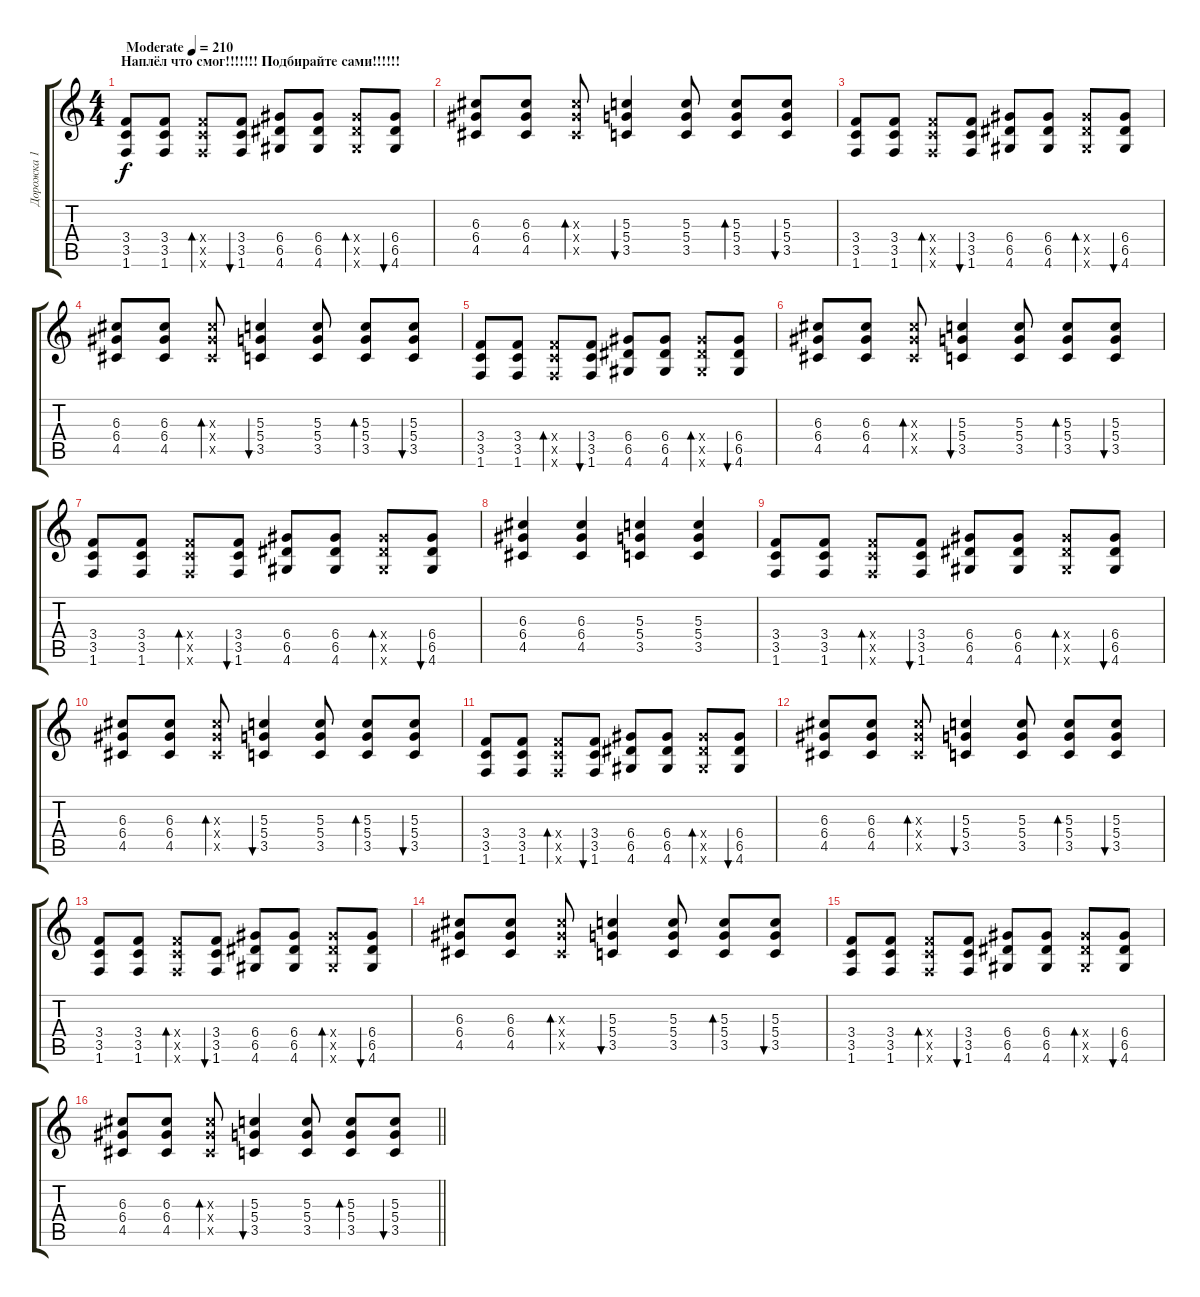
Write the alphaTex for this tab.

\track ("Дорожка 1" "Дорожка 1") {instrument distortionguitar}
\staff {score tabs}
\tuning (E4 B3 G3 D3 A2 E2) {hide}
\ts (4 4)
\section ("" "Наплёл что смог!!!!!!! Подбирайте сами!!!!!!")
\tempo (210 "Moderate")
\clef g2
\ks c
(3.4 3.5 1.6).8{dy f instrument distortionguitar} (3.4 3.5 1.6).8 (3.4{x} 3.5{x} 1.6{x}).8{bd 60} (3.4 3.5 1.6).8{bu 60} (6.4 6.5 4.6).8 (6.4 6.5 4.6).8 (6.4{x} 6.5{x} 4.6{x}).8{bd 60} (6.4 6.5 4.6).8{bu 60} |
(6.3 6.4 4.5).8 (6.3 6.4 4.5).8 (6.3{x} 6.4{x} 4.5{x}).8{bd 60} (5.3 5.4 3.5).4{bu 60} (5.3 5.4 3.5).8 (5.3 5.4 3.5).8{bd 60} (5.3 5.4 3.5).8{bu 60} |
(3.4 3.5 1.6).8 (3.4 3.5 1.6).8 (3.4{x} 3.5{x} 1.6{x}).8{bd 60} (3.4 3.5 1.6).8{bu 60} (6.4 6.5 4.6).8 (6.4 6.5 4.6).8 (6.4{x} 6.5{x} 4.6{x}).8{bd 60} (6.4 6.5 4.6).8{bu 60} |
(6.3 6.4 4.5).8 (6.3 6.4 4.5).8 (6.3{x} 6.4{x} 4.5{x}).8{bd 60} (5.3 5.4 3.5).4{bu 60} (5.3 5.4 3.5).8 (5.3 5.4 3.5).8{bd 60} (5.3 5.4 3.5).8{bu 60} |
(3.4 3.5 1.6).8 (3.4 3.5 1.6).8 (3.4{x} 3.5{x} 1.6{x}).8{bd 60} (3.4 3.5 1.6).8{bu 60} (6.4 6.5 4.6).8 (6.4 6.5 4.6).8 (6.4{x} 6.5{x} 4.6{x}).8{bd 60} (6.4 6.5 4.6).8{bu 60} |
(6.3 6.4 4.5).8 (6.3 6.4 4.5).8 (6.3{x} 6.4{x} 4.5{x}).8{bd 60} (5.3 5.4 3.5).4{bu 60} (5.3 5.4 3.5).8 (5.3 5.4 3.5).8{bd 60} (5.3 5.4 3.5).8{bu 60} |
(3.4 3.5 1.6).8 (3.4 3.5 1.6).8 (3.4{x} 3.5{x} 1.6{x}).8{bd 60} (3.4 3.5 1.6).8{bu 60} (6.4 6.5 4.6).8 (6.4 6.5 4.6).8 (6.4{x} 6.5{x} 4.6{x}).8{bd 60} (6.4 6.5 4.6).8{bu 60} |
(6.3 6.4 4.5).4 (6.3 6.4 4.5).4 (5.3 5.4 3.5).4 (5.3 5.4 3.5).4 |
(3.4 3.5 1.6).8 (3.4 3.5 1.6).8 (3.4{x} 3.5{x} 1.6{x}).8{bd 60} (3.4 3.5 1.6).8{bu 60} (6.4 6.5 4.6).8 (6.4 6.5 4.6).8 (6.4{x} 6.5{x} 4.6{x}).8{bd 60} (6.4 6.5 4.6).8{bu 60} |
(6.3 6.4 4.5).8 (6.3 6.4 4.5).8 (6.3{x} 6.4{x} 4.5{x}).8{bd 60} (5.3 5.4 3.5).4{bu 60} (5.3 5.4 3.5).8 (5.3 5.4 3.5).8{bd 60} (5.3 5.4 3.5).8{bu 60} |
(3.4 3.5 1.6).8 (3.4 3.5 1.6).8 (3.4{x} 3.5{x} 1.6{x}).8{bd 60} (3.4 3.5 1.6).8{bu 60} (6.4 6.5 4.6).8 (6.4 6.5 4.6).8 (6.4{x} 6.5{x} 4.6{x}).8{bd 60} (6.4 6.5 4.6).8{bu 60} |
(6.3 6.4 4.5).8 (6.3 6.4 4.5).8 (6.3{x} 6.4{x} 4.5{x}).8{bd 60} (5.3 5.4 3.5).4{bu 60} (5.3 5.4 3.5).8 (5.3 5.4 3.5).8{bd 60} (5.3 5.4 3.5).8{bu 60} |
(3.4 3.5 1.6).8 (3.4 3.5 1.6).8 (3.4{x} 3.5{x} 1.6{x}).8{bd 60} (3.4 3.5 1.6).8{bu 60} (6.4 6.5 4.6).8 (6.4 6.5 4.6).8 (6.4{x} 6.5{x} 4.6{x}).8{bd 60} (6.4 6.5 4.6).8{bu 60} |
(6.3 6.4 4.5).8 (6.3 6.4 4.5).8 (6.3{x} 6.4{x} 4.5{x}).8{bd 60} (5.3 5.4 3.5).4{bu 60} (5.3 5.4 3.5).8 (5.3 5.4 3.5).8{bd 60} (5.3 5.4 3.5).8{bu 60} |
(3.4 3.5 1.6).8 (3.4 3.5 1.6).8 (3.4{x} 3.5{x} 1.6{x}).8{bd 60} (3.4 3.5 1.6).8{bu 60} (6.4 6.5 4.6).8 (6.4 6.5 4.6).8 (6.4{x} 6.5{x} 4.6{x}).8{bd 60} (6.4 6.5 4.6).8{bu 60} |
\barLineRight lightlight
(6.3 6.4 4.5).8 (6.3 6.4 4.5).8 (6.3{x} 6.4{x} 4.5{x}).8{bd 60} (5.3 5.4 3.5).4{bu 60} (5.3 5.4 3.5).8 (5.3 5.4 3.5).8{bd 60} (5.3 5.4 3.5).8{bu 60}
